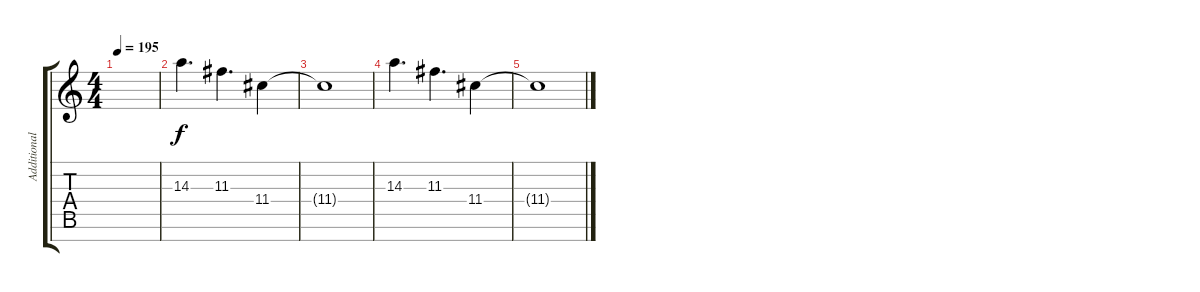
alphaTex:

\track ("Additional Guitar" "Additional") {instrument distortionguitar}
\staff {score tabs}
\tuning (E4 B3 G3 D3 A2 E2 B1) {hide}
\ts (4 4)
\tempo 195
\clef g2
\ks c
|
14.3.4{d} 11.3.4{d} 11.4.4 |
11.4{t}.1 |
14.3.4{d} 11.3.4{d} 11.4.4 |
11.4{t}.1
